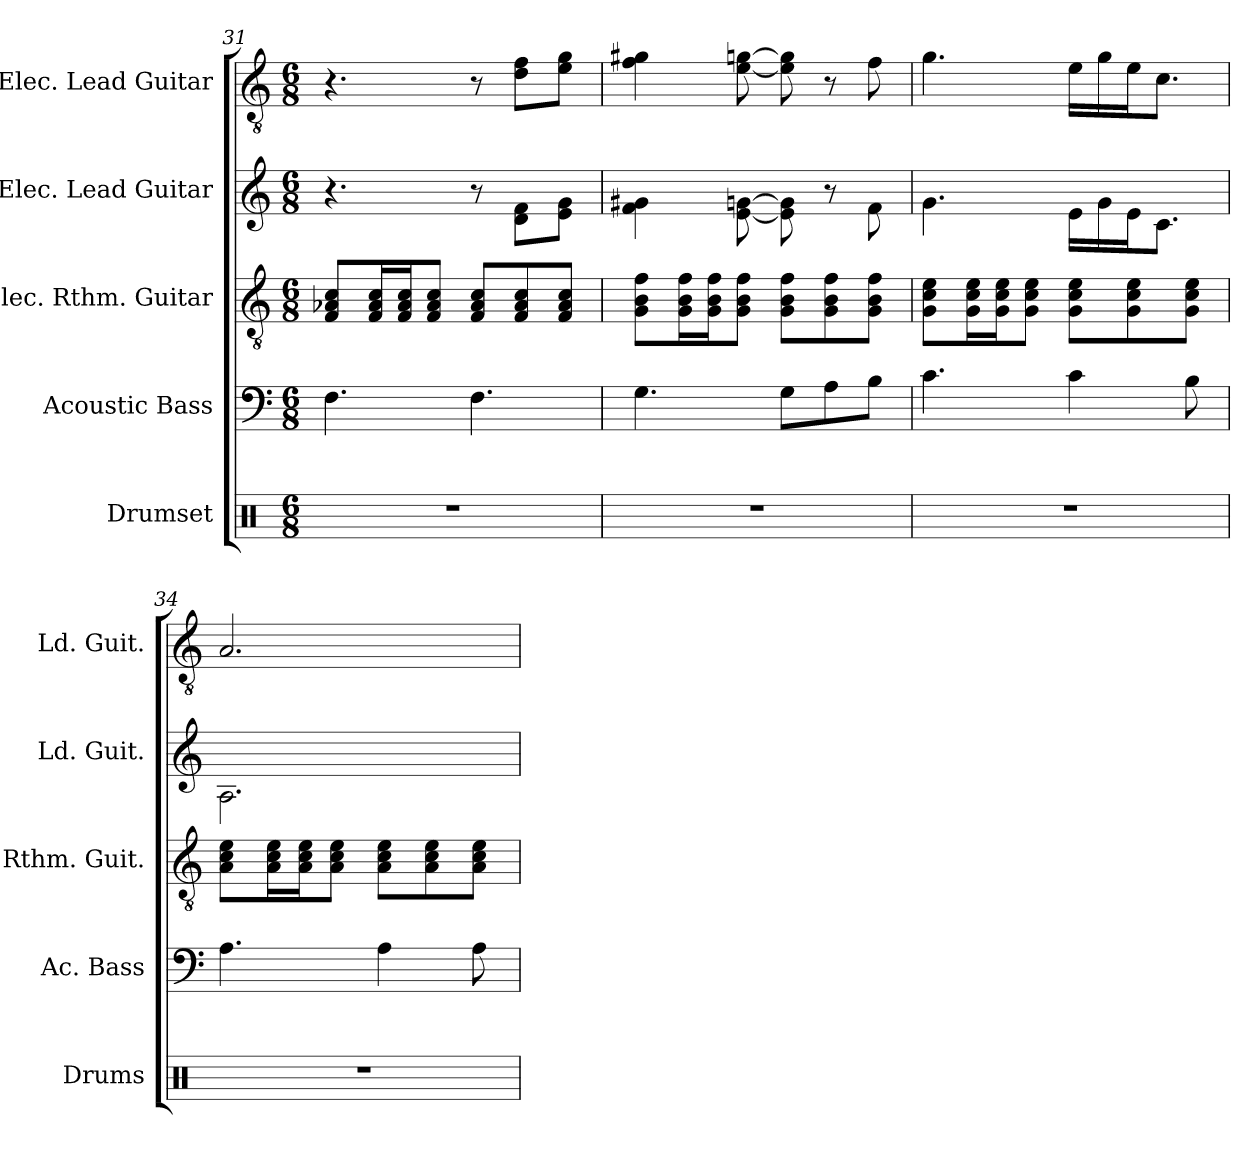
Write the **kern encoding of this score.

**kern	**kern	**kern	**kern	**kern
*part5	*part4	*part3	*part2	*part1
*staff5	*staff4	*staff3	*staff2	*staff1
*I"Drumset	*I"Acoustic Bass	*I"Elec. Rthm. Guitar	*I"Elec. Lead Guitar	*I"Elec. Lead Guitar
*I'Drums	*I'Ac. Bass	*I'Rthm. Guit.	*I'Ld. Guit.	*I'Ld. Guit.
*clefX	*clefF4	*clefGv2	*	*clefGv2
*	*ITrd7c12	*	*	*
*k[]	*k[]	*k[]	*k[]	*k[]
*M6/8	*M6/8	*M6/8	*M6/8	*M6/8
=31	=31	=31	=31	=31
2.r	4.FF\	8F/ 8A-X/ 8c/L	4.r	4.r
.	.	16F/ 16A-/ 16c/L	.	.
.	.	16F/ 16A-/ 16c/J	.	.
.	.	8F/ 8A-/ 8c/J	.	.
.	4.FF\	8F/ 8A-/ 8c/L	8r	8r
.	.	8F/ 8A-/ 8c/	8d\ 8f\L	8d\ 8f\L
.	.	8F/ 8A-/ 8c/J	8e\ 8g\J	8e\ 8g\J
=32	=32	=32	=32	=32
2.r	4.GG\	8G\ 8B\ 8f\L	4f\ 4g#X\	4f\ 4g#X\
.	.	16G\ 16B\ 16f\L	.	.
.	.	16G\ 16B\ 16f\J	.	.
.	.	8G\ 8B\ 8f\J	[8e\ [8gn\	[8e\ [8gn\
.	8GG\L	8G\ 8B\ 8f\L	8e\] 8gn\]	8e\] 8g\]
.	8AA\	8G\ 8B\ 8f\	8r	8r
.	8BB\J	8G\ 8B\ 8f\J	8f\	8f\
!!LO:LB:g=z
=33	=33	=33	=33	=33
2.r	4.C\	8G\ 8c\ 8e\L	4.g\	4.g\
.	.	16G\ 16c\ 16e\L	.	.
.	.	16G\ 16c\ 16e\J	.	.
.	.	8G\ 8c\ 8e\J	.	.
.	4C\	8G\ 8c\ 8e\L	16e\LL	16e\LL
.	.	.	16g\	16g\
.	.	8G\ 8c\ 8e\	16e\J	16e\J
.	.	.	8.c\J	8.c\J
.	8BB\	8G\ 8c\ 8e\J	.	.
=34	=34	=34	=34	=34
2.r	4.AA\	8A\ 8c\ 8e\L	2.A\	2.A/
.	.	16A\ 16c\ 16e\L	.	.
.	.	16A\ 16c\ 16e\J	.	.
.	.	8A\ 8c\ 8e\J	.	.
.	4AA\	8A\ 8c\ 8e\L	.	.
.	.	8A\ 8c\ 8e\	.	.
.	8AA\	8A\ 8c\ 8e\J	.	.
=	=	=	=	=
*-	*-	*-	*-	*-
